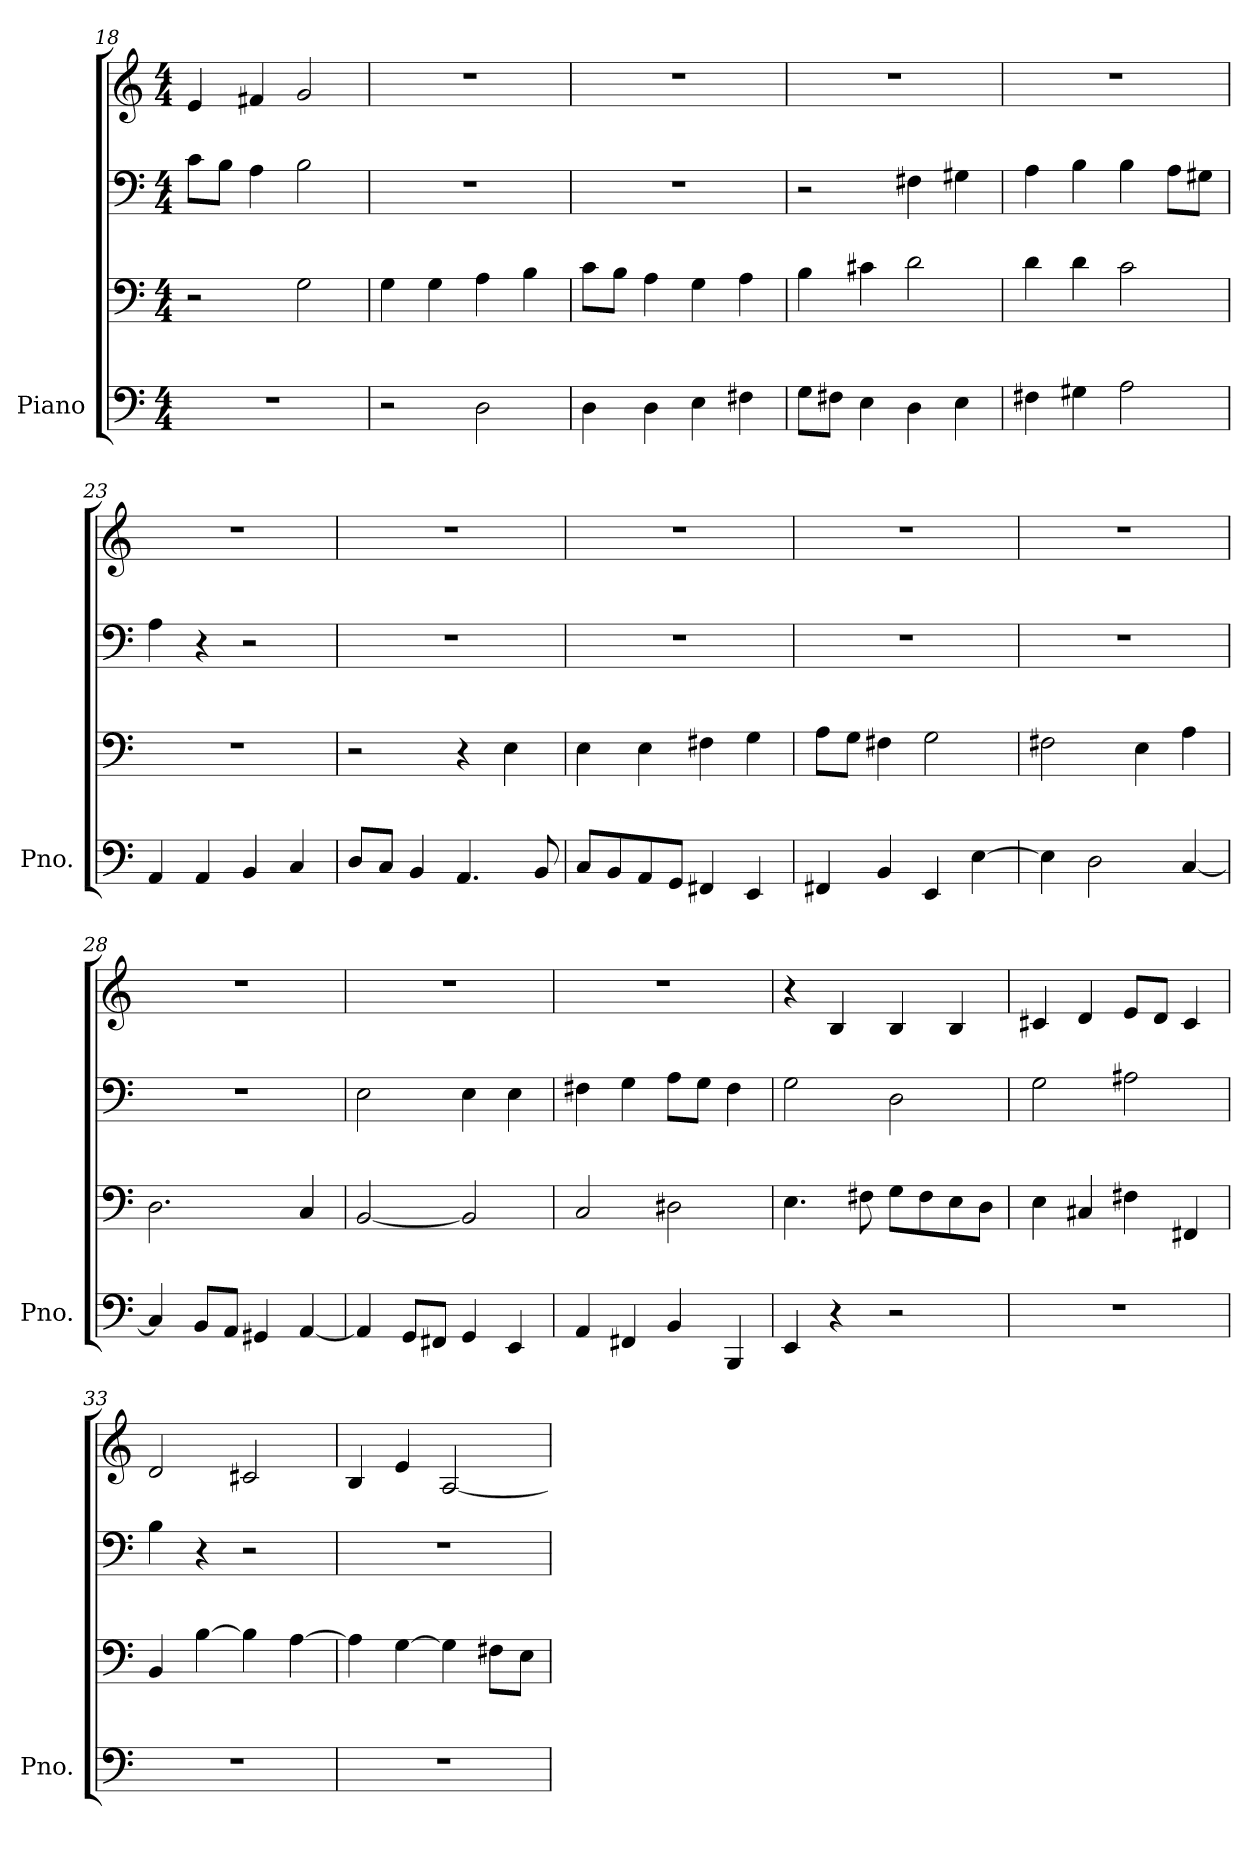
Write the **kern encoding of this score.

**kern	**kern	**kern	**kern
*part1	*part1	*part1	*part1
*staff4	*staff3	*staff2	*staff1
*I"Piano	*	*	*
*I'Pno.	*	*	*
*clefF4	*clefF4	*clefF4	*clefG2
*k[]	*k[]	*k[]	*k[]
*M4/4	*M4/4	*M4/4	*M4/4
=18	=18	=18	=18
1r	2r	8c\L	4e/
.	.	8B\J	.
.	.	4A\	4f#X/
.	2G\	2B\	2g/
=19	=19	=19	=19
2r	4G\	1r	1r
.	4G\	.	.
2D\	4A\	.	.
.	4B\	.	.
=20	=20	=20	=20
4D\	8c\L	1r	1r
.	8B\J	.	.
4D\	4A\	.	.
4E\	4G\	.	.
4F#X\	4A\	.	.
=21	=21	=21	=21
8G\L	4B\	2r	1r
8F#X\J	.	.	.
4E\	4c#X\	.	.
4D\	2d\	4F#X\	.
4E\	.	4G#X\	.
=22	=22	=22	=22
4F#X\	4d\	4A\	1r
4G#X\	4d\	4B\	.
2A\	2c\	4B\	.
.	.	8A\L	.
.	.	8G#X\J	.
=23	=23	=23	=23
4AA/	1r	4A\	1r
4AA/	.	4r	.
4BB/	.	2r	.
4C/	.	.	.
=24	=24	=24	=24
8D/L	2r	1r	1r
8C/J	.	.	.
4BB/	.	.	.
4.AA/	4r	.	.
.	4E\	.	.
8BB/	.	.	.
=25	=25	=25	=25
8C/L	4E\	1r	1r
8BB/	.	.	.
8AA/	4E\	.	.
8GG/J	.	.	.
4FF#X/	4F#X\	.	.
4EE/	4G\	.	.
=26	=26	=26	=26
4FF#X/	8A\L	1r	1r
.	8G\J	.	.
4BB/	4F#X\	.	.
4EE/	2G\	.	.
[4E\	.	.	.
=27	=27	=27	=27
4E\]	2F#X\	1r	1r
2D\	.	.	.
.	4E\	.	.
[4C/	4A\	.	.
=28	=28	=28	=28
4C/]	2.D\	1r	1r
8BB/L	.	.	.
8AA/J	.	.	.
4GG#X/	.	.	.
[4AA/	4C/	.	.
=29	=29	=29	=29
4AA/]	[2BB/	2E\	1r
8GG/L	.	.	.
8FF#X/J	.	.	.
4GG/	2BB/]	4E\	.
4EE/	.	4E\	.
=30	=30	=30	=30
4AA/	2C/	4F#X\	1r
4FF#X/	.	4G\	.
4BB/	2D#X\	8A\L	.
.	.	8G\J	.
4BBB/	.	4F#\	.
=31	=31	=31	=31
4EE/	4.E\	2G\	4r
4r	.	.	4B/
.	8F#X\	.	.
2r	8G\L	2D\	4B/
.	8F#\	.	.
.	8E\	.	4B/
.	8D\J	.	.
=32	=32	=32	=32
1r	4E\	2G\	4c#X/
.	4C#X/	.	4d/
.	4F#X\	2A#X\	8e/L
.	.	.	8d/J
.	4FF#X/	.	4c#/
=33	=33	=33	=33
1r	4BB/	4B\	2d/
.	[4B\	4r	.
.	4B\]	2r	2c#X/
.	[4A\	.	.
=34	=34	=34	=34
1r	4A\]	1r	4B/
.	[4G\	.	4e/
.	4G\]	.	[2A/
.	8F#X\L	.	.
.	8E\J	.	.
=	=	=	=
*-	*-	*-	*-
